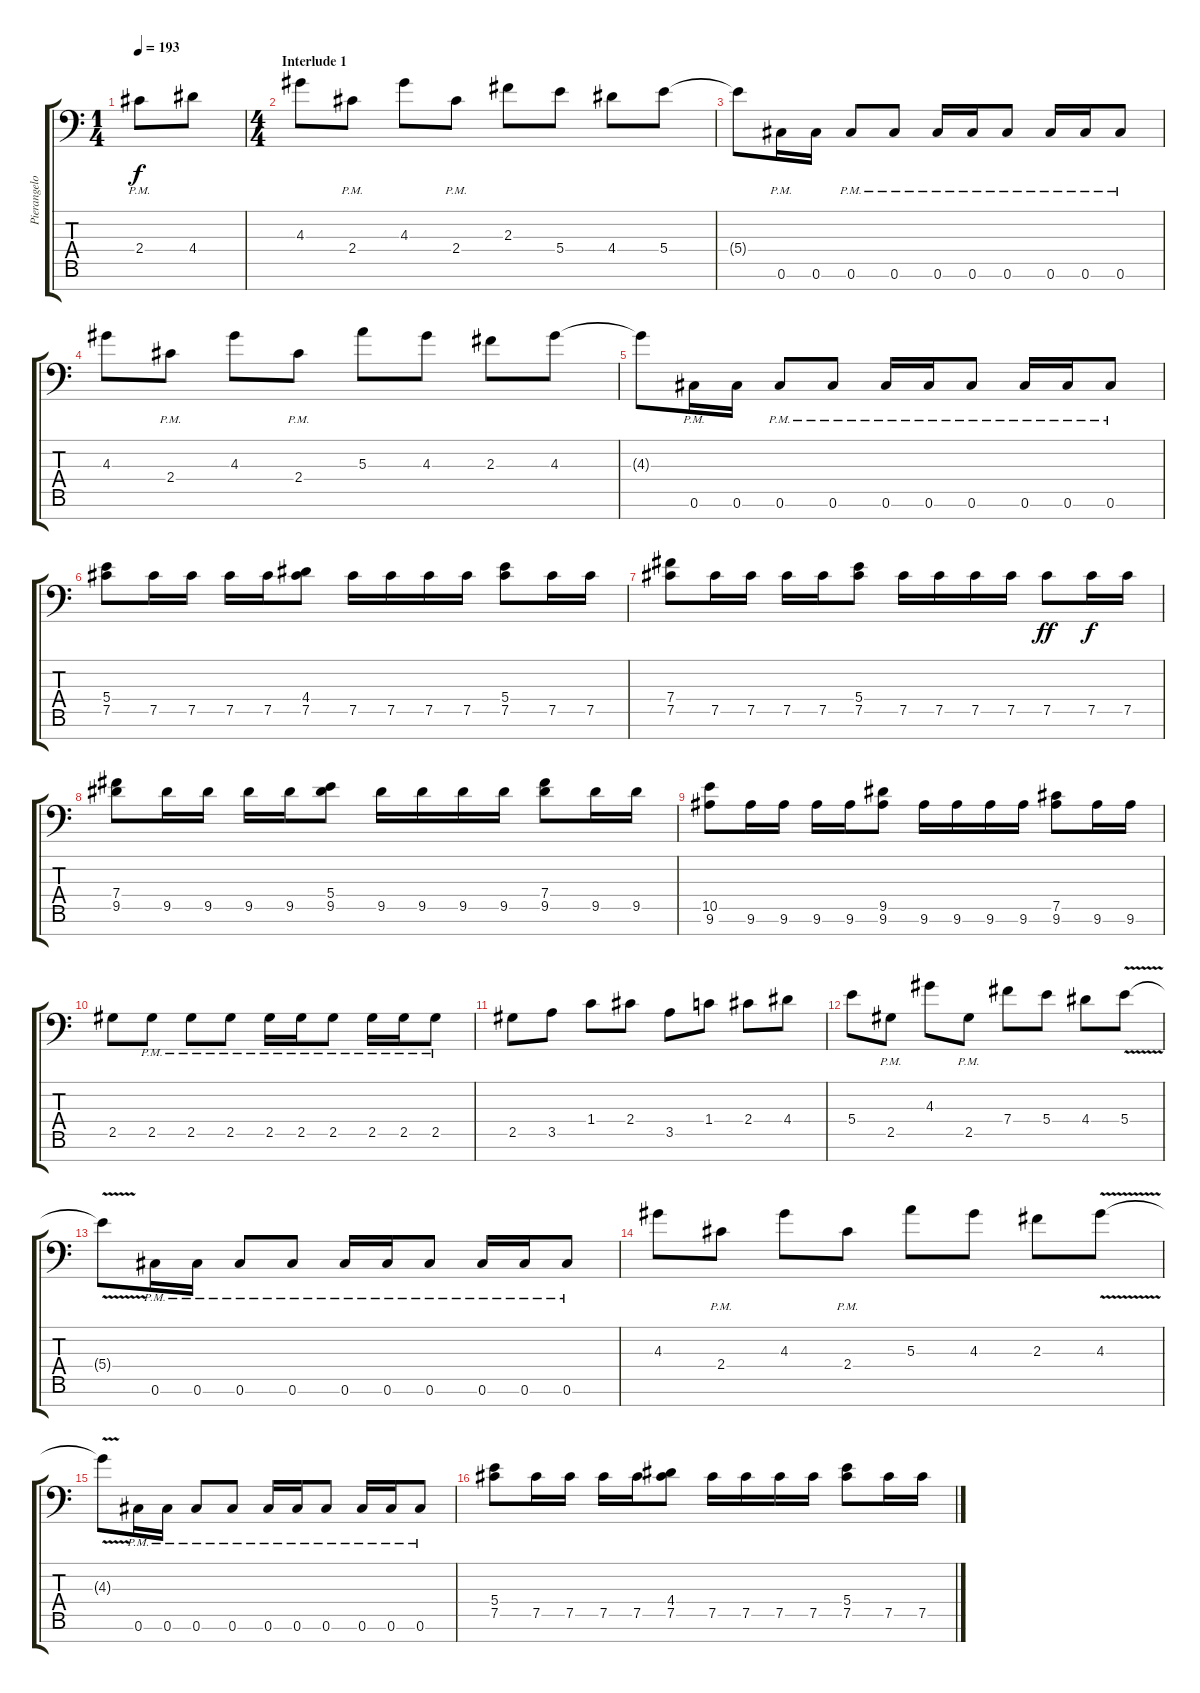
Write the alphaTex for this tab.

\track ("Pierangelo Giglioni" "Pierangelo") {instrument distortionguitar}
\staff {score tabs}
\tuning (Db4 Ab3 E3 B2 Gb2 Db2 Ab1) {hide}
\ts (1 4)
\tempo 193
\clef f4
\ks c
2.4{pm}.8{dy f} 4.4.8 |
\ts (4 4)
\section ("" "Interlude 1")
4.3.8 2.4{pm}.8 4.3.8 2.4{pm}.8 2.3.8 5.4.8 4.4.8 5.4.8 |
5.4{t}.8 0.6{pm}.16 0.6.16 0.6{pm}.8 0.6{pm}.8 0.6{pm}.16 0.6{pm}.16 0.6{pm}.8 0.6{pm}.16 0.6{pm}.16 0.6{pm}.8 |
4.3.8 2.4{pm}.8 4.3.8 2.4{pm}.8 5.3.8 4.3.8 2.3.8 4.3.8 |
4.3{t}.8 0.6{pm}.16 0.6.16 0.6{pm}.8 0.6{pm}.8 0.6{pm}.16 0.6{pm}.16 0.6{pm}.8 0.6{pm}.16 0.6{pm}.16 0.6{pm}.8 |
(5.4 7.5).8 7.5.16 7.5.16 7.5.16 7.5.16 (4.4 7.5).8 7.5.16 7.5.16 7.5.16 7.5.16 (5.4 7.5).8 7.5.16 7.5.16 |
(7.4 7.5).8 7.5.16 7.5.16 7.5.16 7.5.16 (5.4 7.5).8 7.5.16 7.5.16 7.5.16 7.5.16 7.5.8{dy ff} 7.5.16{dy f} 7.5.16 |
(7.4 9.5).8 9.5.16 9.5.16 9.5.16 9.5.16 (5.4 9.5).8 9.5.16 9.5.16 9.5.16 9.5.16 (7.4 9.5).8 9.5.16 9.5.16 |
(10.5 9.6).8 9.6.16 9.6.16 9.6.16 9.6.16 (9.5 9.6).8 9.6.16 9.6.16 9.6.16 9.6.16 (7.5 9.6).8 9.6.16 9.6.16 |
2.5.8 2.5{pm}.8 2.5{pm}.8 2.5{pm}.8 2.5{pm}.16 2.5{pm}.16 2.5{pm}.8 2.5{pm}.16 2.5{pm}.16 2.5{pm}.8 |
2.5.8 3.5.8 1.4.8 2.4.8 3.5.8 1.4.8 2.4.8 4.4.8 |
5.4.8 2.5{pm}.8 4.3.8 2.5{pm}.8 7.4.8 5.4.8 4.4.8 5.4{v}.8 |
5.4{t}.8 0.6{pm}.16 0.6{pm}.16 0.6{pm}.8 0.6{pm}.8 0.6{pm}.16 0.6{pm}.16 0.6{pm}.8 0.6{pm}.16 0.6{pm}.16 0.6{pm}.8 |
4.3.8 2.4{pm}.8 4.3.8 2.4{pm}.8 5.3.8 4.3.8 2.3.8 4.3{v}.8 |
4.3{t}.8 0.6{pm}.16 0.6{pm}.16 0.6{pm}.8 0.6{pm}.8 0.6{pm}.16 0.6{pm}.16 0.6{pm}.8 0.6{pm}.16 0.6{pm}.16 0.6{pm}.8 |
(5.4 7.5).8 7.5.16 7.5.16 7.5.16 7.5.16 (4.4 7.5).8 7.5.16 7.5.16 7.5.16 7.5.16 (5.4 7.5).8 7.5.16 7.5.16
